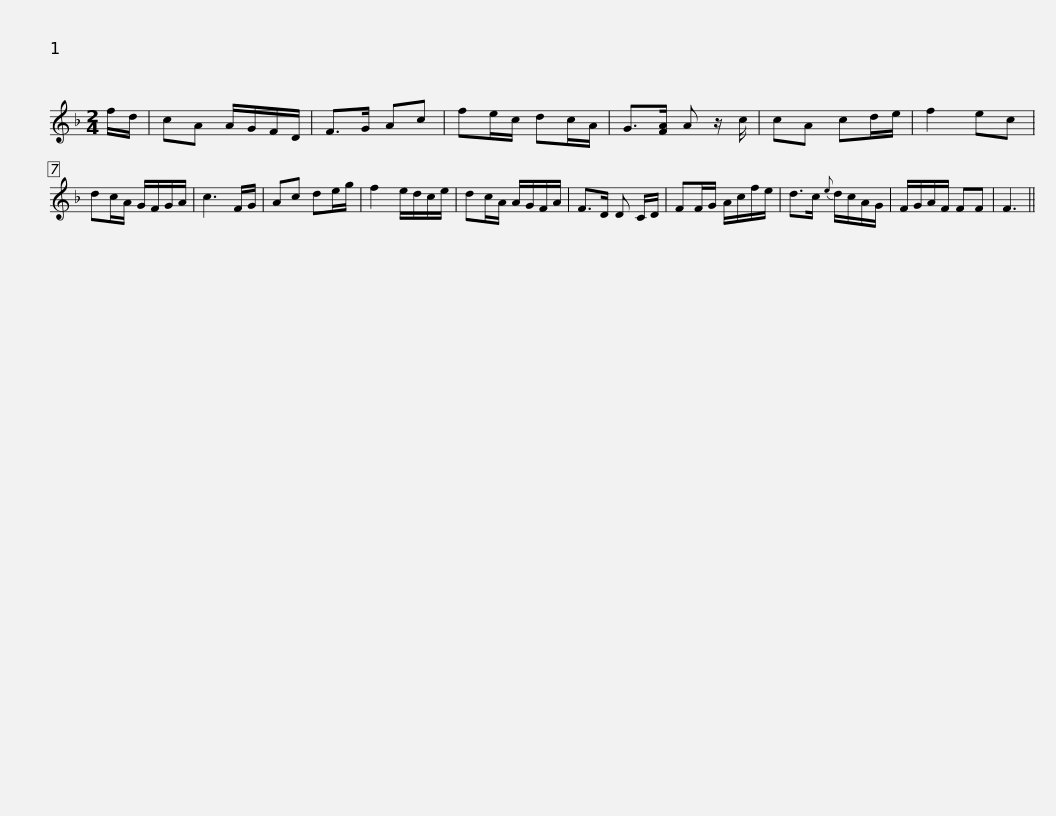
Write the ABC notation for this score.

X:1
L:1/8
M:2/4
I:linebreak $
K:F
V:1 treble
V:1
 f/d/ | cA A/G/F/D/ | F>G Ac | fe/c/ dc/A/ | G>[FA] A z/ c/ | %5
 cA cd/e/ | f2 ec | dc/A/ G/F/G/A/ | c3 F/G/ |$ Ac de/g/ | %10
 f2 e/d/c/e/ | dc/A/ A/G/F/A/ | F>D D C/D/ | FF/G/ A/c/f/e/ | d>c{e} d/c/A/G/ | %15
 F/G/A/F/ FF | F3 || %17
